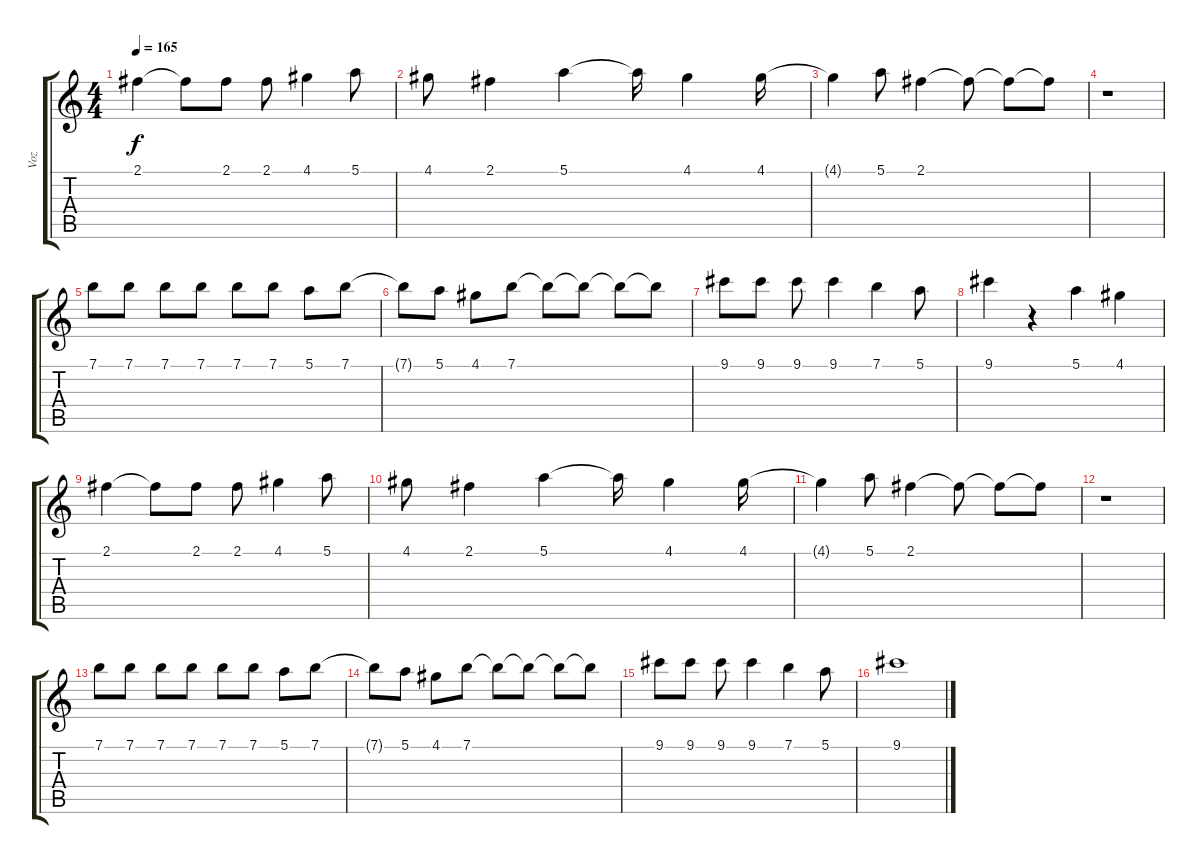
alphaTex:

\track ("Voz" "Voz") {instrument contrabass}
\staff {score tabs}
\tuning (E4 B3 G3 D3 A2 E2) {hide}
\ts (4 4)
\tempo 165
\clef g2
\ks c
2.1.4{dy f} 2.1{t}.8 2.1.8 2.1.8 4.1.4 5.1.8 |
4.1.8 2.1.4 5.1.4 5.1{t}.16 4.1.4 4.1.16 |
4.1{t}.4 5.1.8 2.1.4 2.1{t}.8 2.1{t}.8 2.1{t}.8 |
r.1 |
7.1.8 7.1.8 7.1.8 7.1.8 7.1.8 7.1.8 5.1.8 7.1.8 |
7.1{t}.8 5.1.8 4.1.8 7.1.8 7.1{t}.8 7.1{t}.8 7.1{t}.8 7.1{t}.8 |
9.1.8 9.1.8 9.1.8 9.1.4 7.1.4 5.1.8 |
9.1.4 r.4 5.1.4 4.1.4 |
2.1.4 2.1{t}.8 2.1.8 2.1.8 4.1.4 5.1.8 |
4.1.8 2.1.4 5.1.4 5.1{t}.16 4.1.4 4.1.16 |
4.1{t}.4 5.1.8 2.1.4 2.1{t}.8 2.1{t}.8 2.1{t}.8 |
r.1 |
7.1.8 7.1.8 7.1.8 7.1.8 7.1.8 7.1.8 5.1.8 7.1.8 |
7.1{t}.8 5.1.8 4.1.8 7.1.8 7.1{t}.8 7.1{t}.8 7.1{t}.8 7.1{t}.8 |
9.1.8 9.1.8 9.1.8 9.1.4 7.1.4 5.1.8 |
9.1.1
